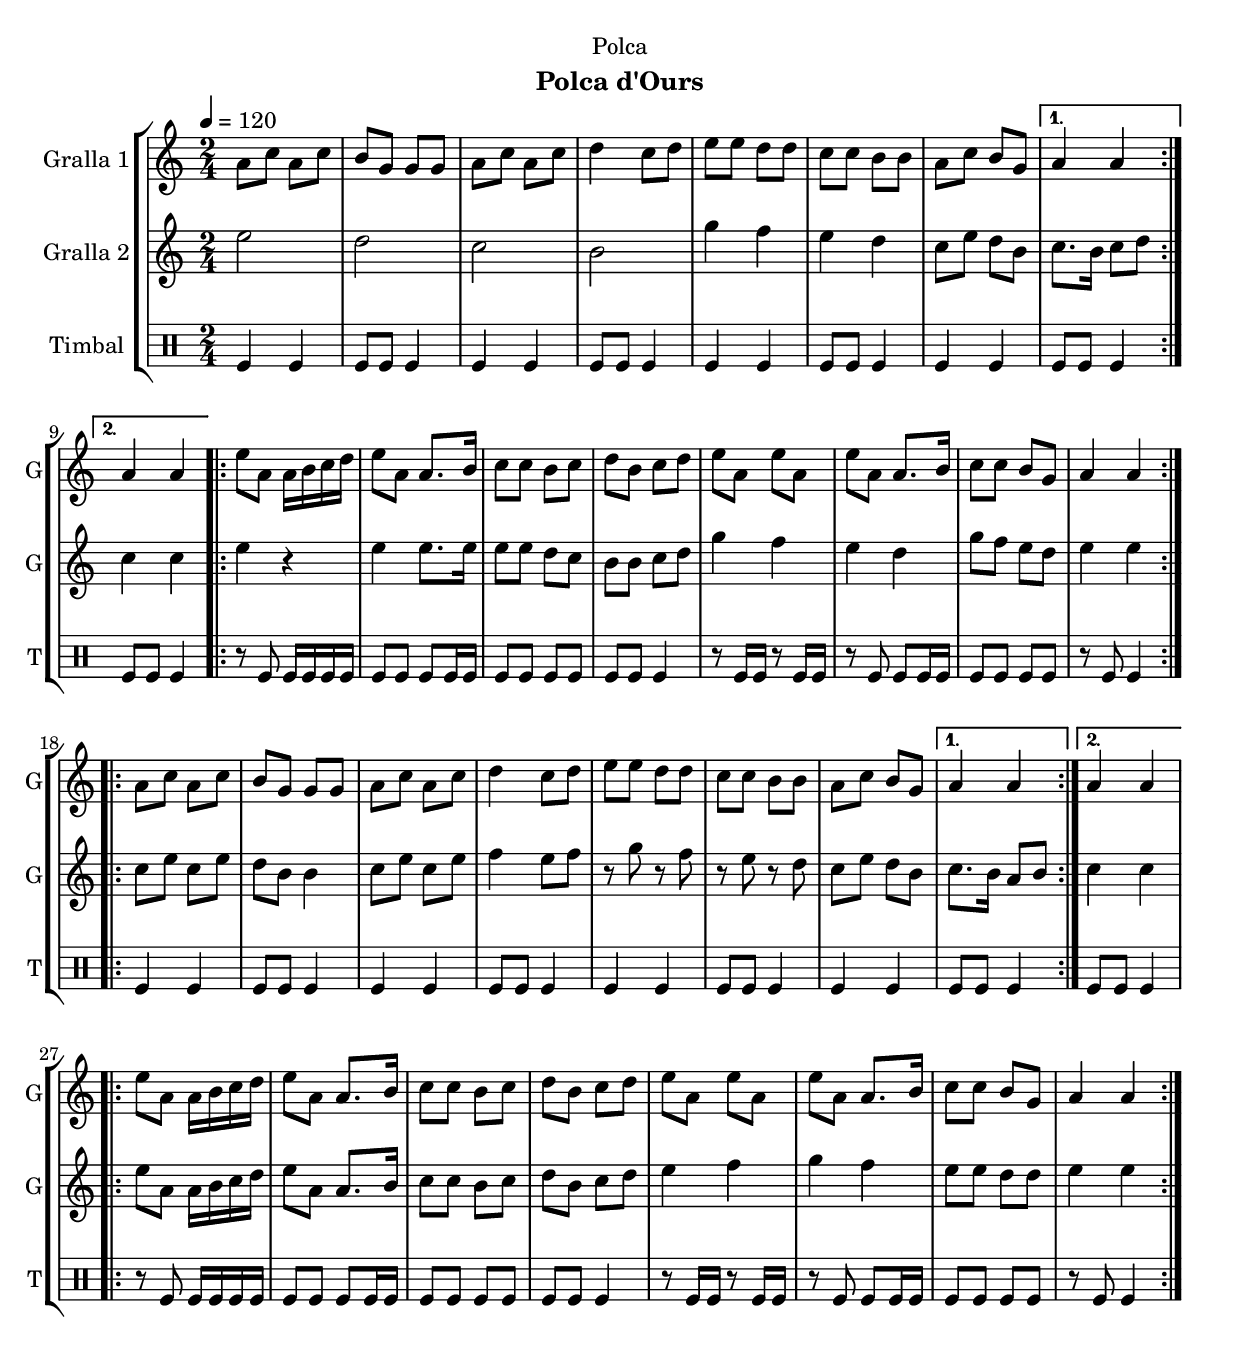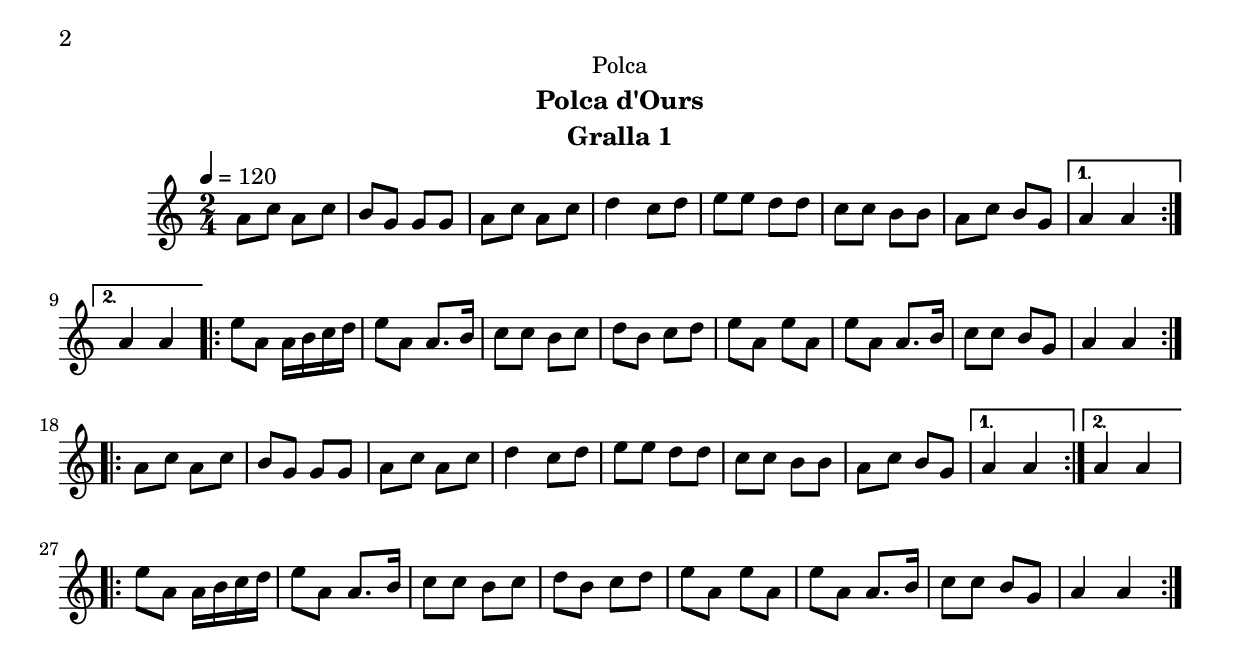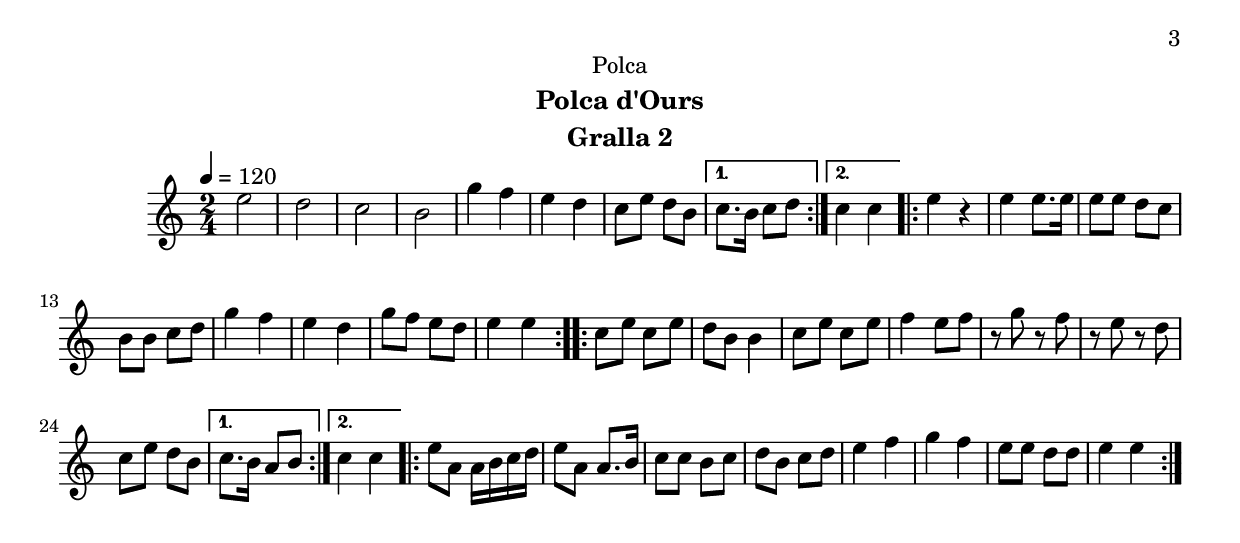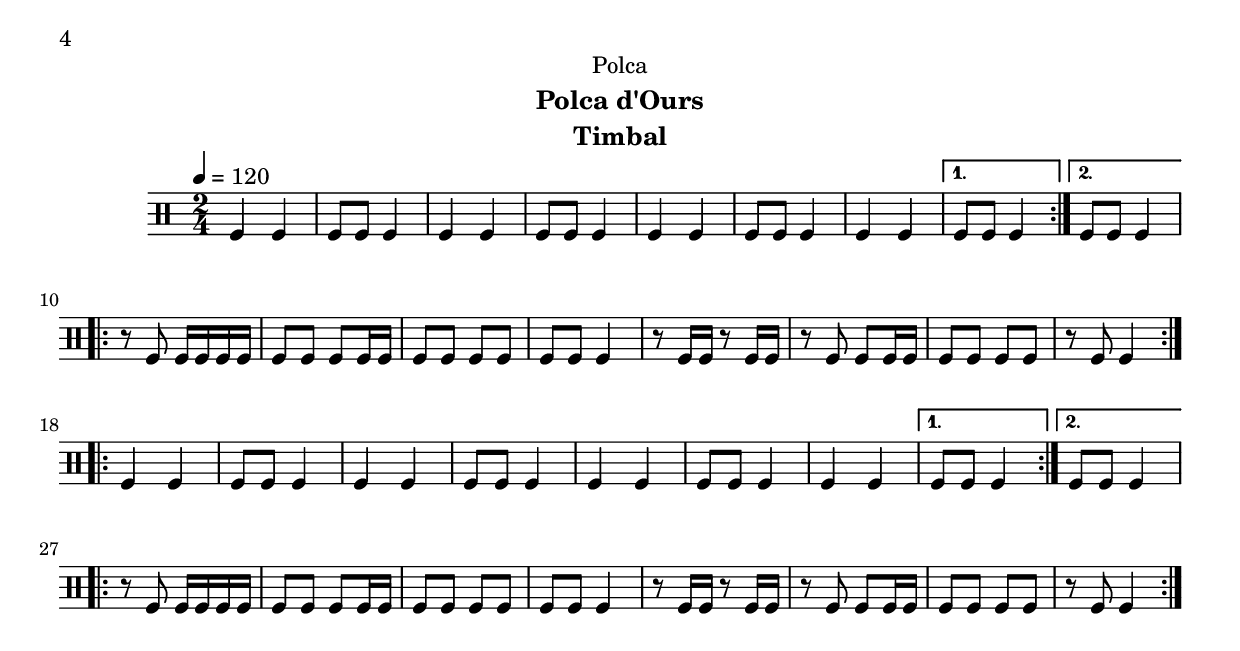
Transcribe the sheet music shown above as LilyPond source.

\version "2.16.2"

\header {
  dedication="Polca"
  title=""
  subtitle="Polca d'Ours"
  subsubtitle=""
  poet=""
  meter=""
  piece=""
  composer=""
  arranger=""
  opus=""
  instrument=""
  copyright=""
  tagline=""
}

liniaroAa =
\relative a'
{
  \tempo 4=120
  \clef treble
  \key c \major
  \time 2/4
  \repeat volta 2 { a8 c a c  |
  b8 g g g  |
  a8 c a c  |
  d4 c8 d  |
  %05
  e8 e d d  |
  c8 c b b  |
  a8 c b g }
  \alternative { { a4 a }
  { a4 a } }
  %10
  \repeat volta 2 { e'8 a, a16 b c d  |
  e8 a, a8. b16  |
  c8 c b c  |
  d8 b c d  |
  e8 a, e' a,  |
  %15
  e'8 a, a8. b16  |
  c8 c b g  |
  a4 a  | }
  \repeat volta 2 { a8 c a c  |
  b8 g g g  |
  %20
  a8 c a c  |
  d4 c8 d  |
  e8 e d d  |
  c8 c b b  |
  a8 c b g }
  %25
  \alternative { { a4 a }
  { a4 a } }
  \repeat volta 2 { e'8 a, a16 b c d  |
  e8 a, a8. b16  |
  c8 c b c  |
  %30
  d8 b c d  |
  e8 a, e' a,  |
  e'8 a, a8. b16  |
  c8 c b g  |
  a4 a  | }
}

liniaroAb =
\relative e''
{
  \tempo 4=120
  \clef treble
  \key c \major
  \time 2/4
  \repeat volta 2 { e2  |
  d2  |
  c2  |
  b2  |
  %05
  g'4 f  |
  e4 d  |
  c8 e d b }
  \alternative { { c8. b16 c8 d }
  { c4 c } }
  %10
  \repeat volta 2 { e4 r  |
  e4 e8. e16  |
  e8 e d c  |
  b8 b c d  |
  g4 f  |
  %15
  e4 d  |
  g8 f e d  |
  e4 e  | }
  \repeat volta 2 { c8 e c e  |
  d8 b b4  |
  %20
  c8 e c e  |
  f4 e8 f  |
  r8 g r f  |
  r8 e r d  |
  c8 e d b }
  %25
  \alternative { { c8. b16 a8 b }
  { c4 c } }
  \repeat volta 2 { e8 a, a16 b c d  |
  e8 a, a8. b16  |
  c8 c b c  |
  %30
  d8 b c d  |
  e4 f  |
  g4 f  |
  e8 e d d  |
  e4 e  | }
}

liniaroAc =
\drummode
{
  \tempo 4=120
  \time 2/4
  \repeat volta 2 { tomfl4 tomfl  |
  tomfl8 tomfl tomfl4  |
  tomfl4 tomfl  |
  tomfl8 tomfl tomfl4  |
  %05
  tomfl4 tomfl  |
  tomfl8 tomfl tomfl4  |
  tomfl4 tomfl }
  \alternative { { tomfl8 tomfl tomfl4 }
  { tomfl8 tomfl tomfl4 } }
  %10
  \repeat volta 2 { r8 tomfl tomfl16 tomfl tomfl tomfl  |
  tomfl8 tomfl tomfl tomfl16 tomfl  |
  tomfl8 tomfl tomfl tomfl  |
  tomfl8 tomfl tomfl4  |
  r8 tomfl16 tomfl r8 tomfl16 tomfl  |
  %15
  r8 tomfl tomfl tomfl16 tomfl  |
  tomfl8 tomfl tomfl tomfl  |
  r8 tomfl tomfl4  | }
  \repeat volta 2 { tomfl4 tomfl  |
  tomfl8 tomfl tomfl4  |
  %20
  tomfl4 tomfl  |
  tomfl8 tomfl tomfl4  |
  tomfl4 tomfl  |
  tomfl8 tomfl tomfl4  |
  tomfl4 tomfl }
  %25
  \alternative { { tomfl8 tomfl tomfl4 }
  { tomfl8 tomfl tomfl4 } }
  \repeat volta 2 { r8 tomfl tomfl16 tomfl tomfl tomfl  |
  tomfl8 tomfl tomfl tomfl16 tomfl  |
  tomfl8 tomfl tomfl tomfl  |
  %30
  tomfl8 tomfl tomfl4  |
  r8 tomfl16 tomfl r8 tomfl16 tomfl  |
  r8 tomfl tomfl tomfl16 tomfl  |
  tomfl8 tomfl tomfl tomfl  |
  r8 tomfl tomfl4  | }
}

\bookpart {
  \score {
    \new StaffGroup {
      \override Score.RehearsalMark #'self-alignment-X = #LEFT
      <<
        \new Staff \with {instrumentName = #"Gralla 1" shortInstrumentName = #"G"} \liniaroAa
        \new Staff \with {instrumentName = #"Gralla 2" shortInstrumentName = #"G"} \liniaroAb
        \new DrumStaff \with {instrumentName = #"Timbal" shortInstrumentName = #"T"} \liniaroAc
      >>
    }
    \layout {}
  }
  \score { \unfoldRepeats
    \new StaffGroup {
      \override Score.RehearsalMark #'self-alignment-X = #LEFT
      <<
        \new Staff \with {instrumentName = #"Gralla 1" shortInstrumentName = #"G"} \liniaroAa
        \new Staff \with {instrumentName = #"Gralla 2" shortInstrumentName = #"G"} \liniaroAb
        \new DrumStaff \with {instrumentName = #"Timbal" shortInstrumentName = #"T"} \liniaroAc
      >>
    }
    \midi {
      \set Staff.midiInstrument = "oboe"
      \set DrumStaff.midiInstrument = "drums"
    }
  }
}

\bookpart {
  \header {instrument="Gralla 1"}
  \score {
    \new StaffGroup {
      \override Score.RehearsalMark #'self-alignment-X = #LEFT
      <<
        \new Staff \liniaroAa
      >>
    }
    \layout {}
  }
  \score { \unfoldRepeats
    \new StaffGroup {
      \override Score.RehearsalMark #'self-alignment-X = #LEFT
      <<
        \new Staff \liniaroAa
      >>
    }
    \midi {
      \set Staff.midiInstrument = "oboe"
      \set DrumStaff.midiInstrument = "drums"
    }
  }
}

\bookpart {
  \header {instrument="Gralla 2"}
  \score {
    \new StaffGroup {
      \override Score.RehearsalMark #'self-alignment-X = #LEFT
      <<
        \new Staff \liniaroAb
      >>
    }
    \layout {}
  }
  \score { \unfoldRepeats
    \new StaffGroup {
      \override Score.RehearsalMark #'self-alignment-X = #LEFT
      <<
        \new Staff \liniaroAb
      >>
    }
    \midi {
      \set Staff.midiInstrument = "oboe"
      \set DrumStaff.midiInstrument = "drums"
    }
  }
}

\bookpart {
  \header {instrument="Timbal"}
  \score {
    \new StaffGroup {
      \override Score.RehearsalMark #'self-alignment-X = #LEFT
      <<
        \new DrumStaff \liniaroAc
      >>
    }
    \layout {}
  }
  \score { \unfoldRepeats
    \new StaffGroup {
      \override Score.RehearsalMark #'self-alignment-X = #LEFT
      <<
        \new DrumStaff \liniaroAc
      >>
    }
    \midi {
      \set Staff.midiInstrument = "oboe"
      \set DrumStaff.midiInstrument = "drums"
    }
  }
}

